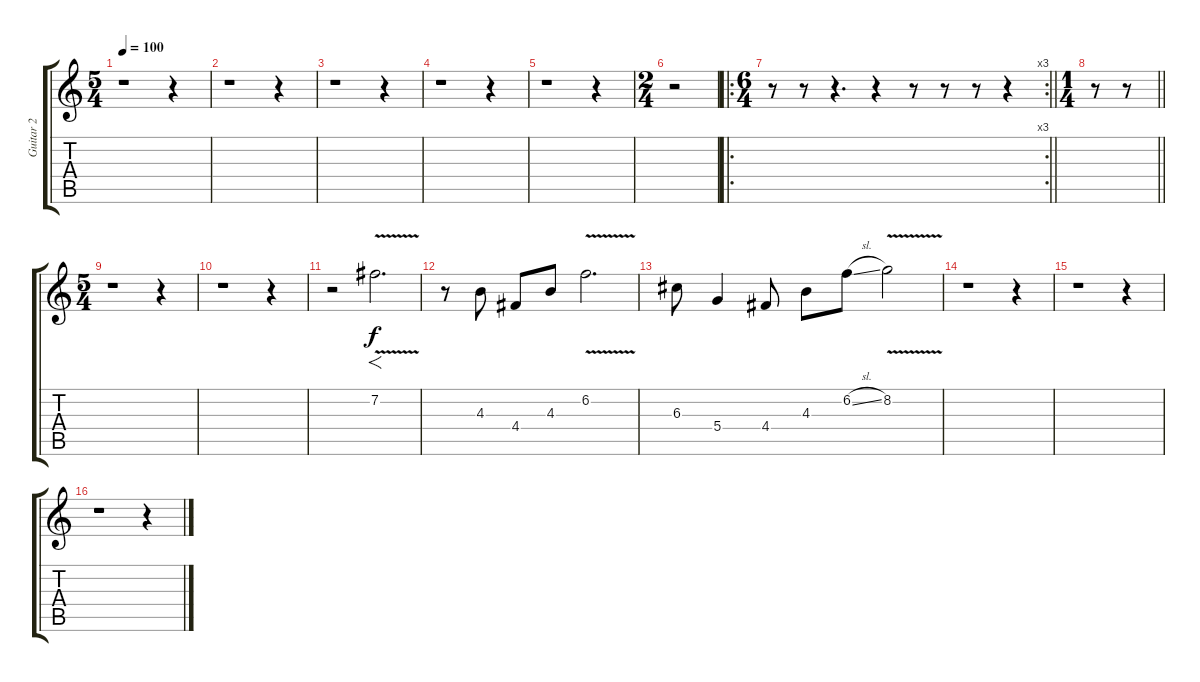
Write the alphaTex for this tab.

\track ("Guitar 2" "Guitar 2") {instrument electricguitarjazz}
\staff {score tabs}
\tuning (E4 B3 G3 D3 A2 E2) {hide}
\ts (5 4)
\tempo 100
\clef g2
\ks c
r.1{dy f} r.4 |
r.1 r.4 |
r.1 r.4 |
r.1 r.4 |
r.1 r.4 |
\ts (2 4)
r.2 |
\ro
\rc 3
\ts (6 4)
\barLineRight lightlight
r.8 r.8 r.4{d} r.4 r.8 r.8 r.8 r.4 |
\ts (1 4)
\barLineRight lightlight
r.8 r.8 |
\ts (5 4)
r.1 r.4 |
r.1 r.4 |
r.2 7.2{v}.2{f d} |
r.8{volume 0} 4.3.8{volume 13} 4.4.8 4.3.8 6.2{v}.2{d} |
6.3.8 5.4.4 4.4.8 4.3.8 6.2{sl}.8 8.2{v}.2 |
r.1 r.4 |
r.1 r.4 |
r.1 r.4
